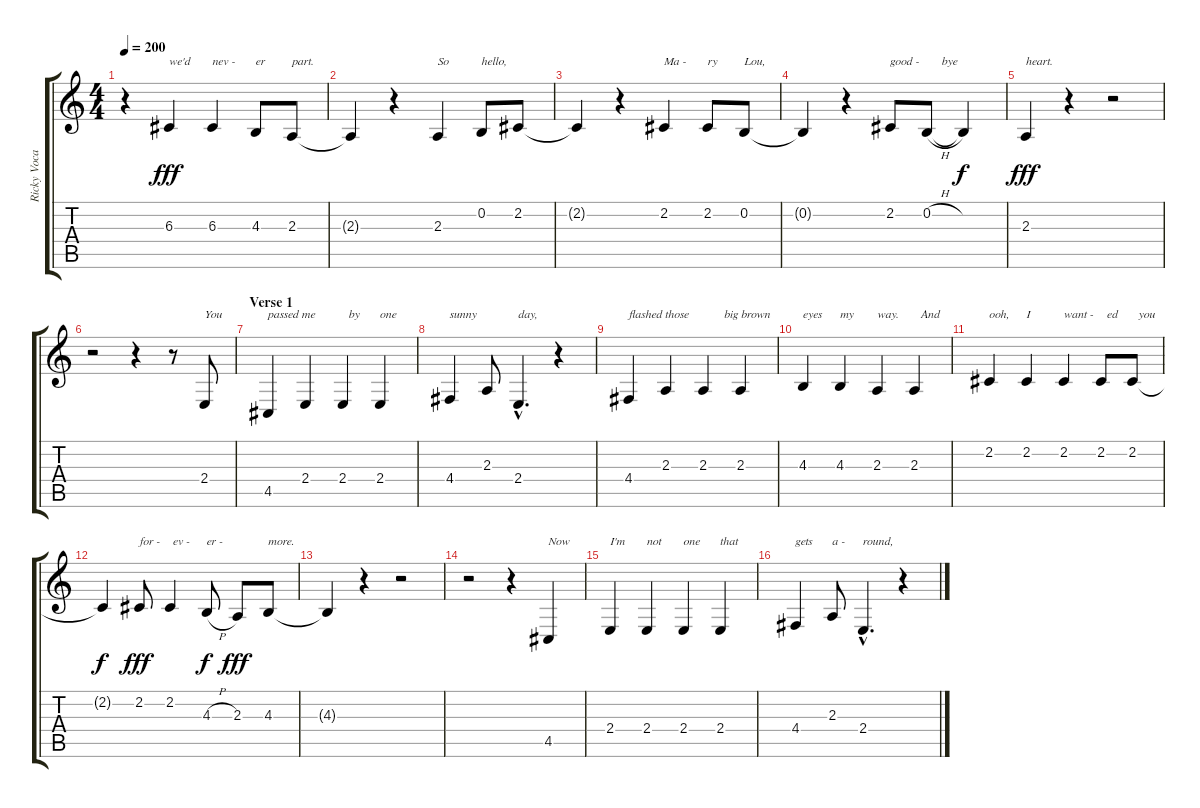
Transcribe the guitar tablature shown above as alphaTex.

\track ("Ricky Vocal" "Ricky Voca") {instrument altosax}
\staff {score tabs}
\tuning (E4 B3 G3 D3 A2 E2) {hide}
\ts (4 4)
\tempo 200
\clef g2
\ks c
r.4{dy fff} 6.3.4{txt "we'd"} 6.3.4{txt "nev -"} 4.3.8{txt "er"} 2.3.8{txt "part."} |
2.3{t}.4 r.4 2.3.4{txt "So"} 0.2.8{txt "hello,"} 2.2.8 |
2.2{t}.4 r.4 2.2.4{txt "Ma -"} 2.2.8{txt "ry"} 0.2.8{txt "Lou,"} |
0.2{t}.4 r.4 2.2.8{txt "good -"} 0.2{h}.8{txt "     bye"} 0.2{t}.4{dy f} |
2.3.4{txt "heart." dy fff} r.4 r.2 |
r.2 r.4 r.8 2.4.8{txt "You"} |
\section ("" "Verse 1")
4.5.4{txt "passed me"} 2.4.4{txt " "} 2.4.4{txt "  by"} 2.4.4{txt "one"} |
4.4.4{txt "sunny"} 2.3.8 2.4{hac}.4{d txt "day,"} r.4 |
4.4.4{txt "flashed those"} 2.3.4{txt " "} 2.3.4{txt "       big brown"} 2.3.4{txt " "} |
4.3.4{txt "eyes"} 4.3.4{txt "my"} 2.3.4{txt "way."} 2.3.4{txt "  And"} |
2.2.4{txt "ooh,"} 2.2.4{txt "I"} 2.2.4{txt "want -"} 2.2.8{txt "  ed"} 2.2.8{txt "  you"} |
2.2{t}.4{txt " " dy f} 2.2.8{txt "for -" dy fff} 2.2.4{txt " ev -"} 4.3{h}.8{txt "er -" dy f} 2.3.8{txt " " dy fff} 4.3.8{txt "more."} |
4.3{t}.4 r.4 r.2 |
r.2 r.4 4.5.4{txt "Now"} |
2.4.4{txt "I'm"} 2.4.4{txt "not"} 2.4.4{txt "one"} 2.4.4{txt "that"} |
4.4.4{txt "gets"} 2.3.8{txt "a -"} 2.4{hac}.4{d txt "round,"} r.4
